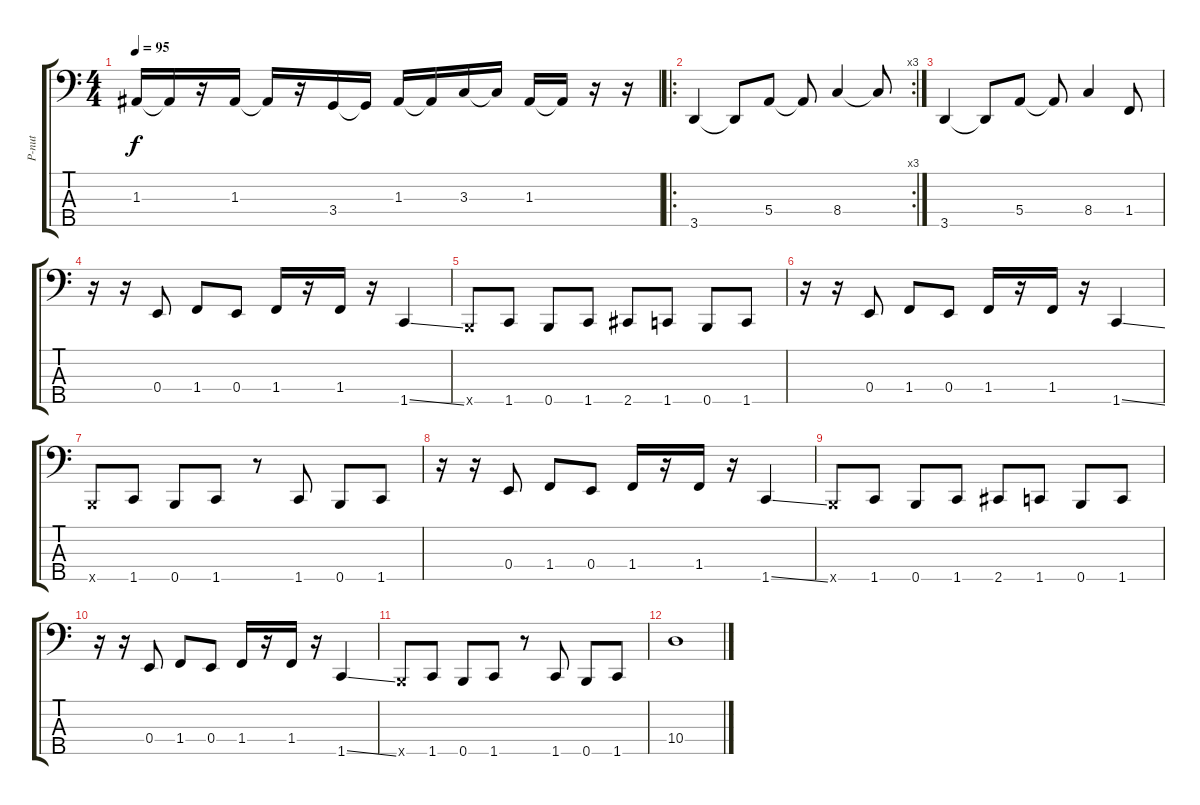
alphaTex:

\track ("P-nut" "P-nut") {instrument electricbassfinger}
\staff {score tabs}
\tuning (G2 D2 A1 E1 B0) {hide}
\ts (4 4)
\tempo 95
\clef f4
\ks c
1.3.16{dy f} 1.3{t}.16 r.16 1.3.16 1.3{t}.16 r.16 3.4.16 3.4{t}.16 1.3.16 1.3{t}.16 3.3.16 3.3{t}.16 1.3.16 1.3{t}.16 r.16 r.16 |
\ro
\rc 3
3.5.4 3.5{t}.8 5.4.8 5.4{t}.8 8.4.4 8.4{t}.8 |
3.5.4 3.5{t}.8 5.4.8 5.4{t}.8 8.4.4 1.4.8 |
r.16 r.16 0.4.8 1.4.8 0.4.8 1.4.16 r.16 1.4.16 r.16 1.5{ss}.4 |
0.5{x}.8 1.5.8 0.5.8 1.5.8 2.5.8 1.5.8 0.5.8 1.5.8 |
r.16 r.16 0.4.8 1.4.8 0.4.8 1.4.16 r.16 1.4.16 r.16 1.5{ss}.4 |
0.5{x}.8 1.5.8 0.5.8 1.5.8 r.8 1.5.8 0.5.8 1.5.8 |
r.16 r.16 0.4.8 1.4.8 0.4.8 1.4.16 r.16 1.4.16 r.16 1.5{ss}.4 |
0.5{x}.8 1.5.8 0.5.8 1.5.8 2.5.8 1.5.8 0.5.8 1.5.8 |
r.16 r.16 0.4.8 1.4.8 0.4.8 1.4.16 r.16 1.4.16 r.16 1.5{ss}.4 |
0.5{x}.8 1.5.8 0.5.8 1.5.8 r.8 1.5.8 0.5.8 1.5.8 |
10.4.1
